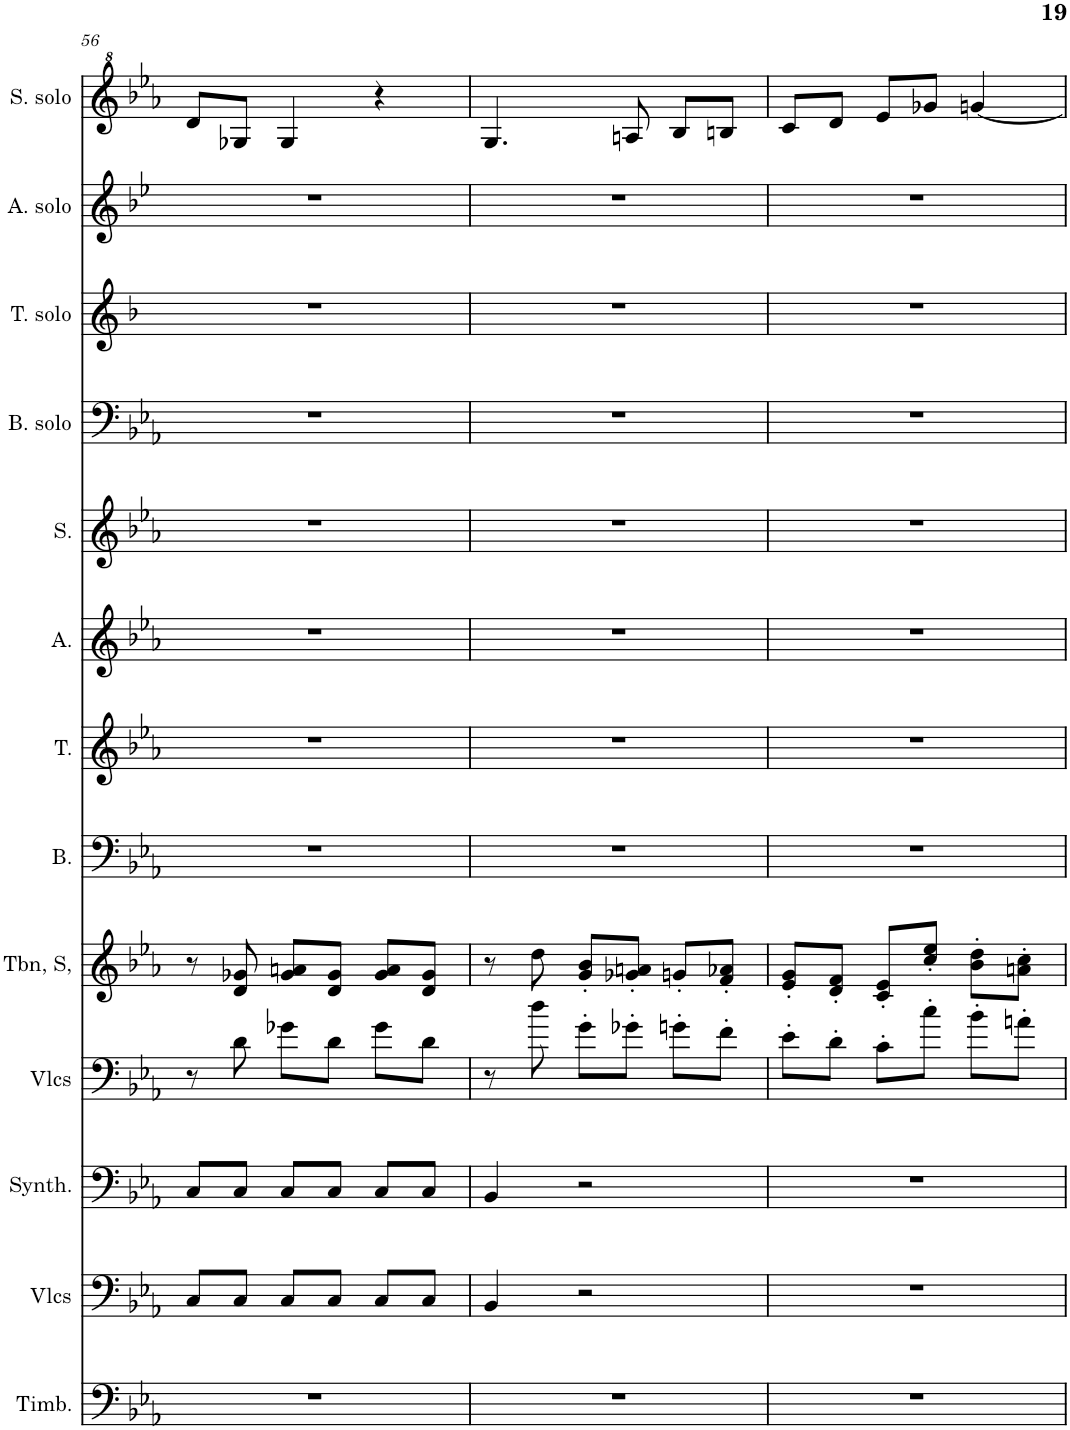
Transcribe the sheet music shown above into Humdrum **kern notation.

**kern	**kern	**kern	**kern	**kern	**kern	**kern	**kern	**kern	**kern	**kern	**kern	**kern
*part13	*part12	*part11	*part10	*part9	*part8	*part7	*part6	*part5	*part4	*part3	*part2	*part1
*staff13	*staff12	*staff11	*staff10	*staff9	*staff8	*staff7	*staff6	*staff5	*staff4	*staff3	*staff2	*staff1
*I"Timbales, Staff-1	*I"Violoncelles, D'Bass/Strings, etc	*I"Synthétiseur d'instruments à cordes, Synth strings, etc	*I"Violoncelles, Synth strings 2	*I"Trombone Soprano, 1st violins	*I"Basse	*I"Ténor	*I"Alto	*I"Soprano	*I"Bases Solo	*I"Tenor Solo	*I"Alto Solo	*I"Soprano Solo
*I'Timb.	*I'Vlcs	*I'Synth.	*I'Vlcs	*I'Tbn, S,	*I'B.	*I'T.	*I'A.	*I'S.	*I'B. solo	*I'T. solo	*I'A. solo	*I'S. solo
!!LO:PB:g=z
*clefF4	*clefF4	*clefF4	*clefF4	*clefG2	*clefF4	*clefG2	*clefG2	*clefG2	*clefF4	*clefG2	*clefG2	*clefG^2
*	*	*	*	*	*	*	*	*	*	*Trd8c14	*Trd4c7	*
*k[b-e-a-]	*k[b-e-a-]	*k[b-e-a-]	*k[b-e-a-]	*k[b-e-a-]	*k[b-e-a-]	*k[b-e-a-]	*k[b-e-a-]	*k[b-e-a-]	*k[b-e-a-]	*k[b-]	*k[b-e-]	*k[b-e-a-]
*M3/4	*M3/4	*M3/4	*M3/4	*M3/4	*M3/4	*M3/4	*M3/4	*M3/4	*M3/4	*M3/4	*M3/4	*M3/4
=56	=56	=56	=56	=56	=56	=56	=56	=56	=56	=56	=56	=56
2.r	8C/L	8C/L	8r	8r	2.r	2.r	2.r	2.r	2.r	2.r	2.r	8dd/L
.	8C/J	8C/J	8d\	8d/ 8g-X/	.	.	.	.	.	.	.	8g-X/J
.	8C/L	8C/L	8g-X\L	8g-/ 8an/L	.	.	.	.	.	.	.	4g-/
.	8C/J	8C/J	8d\J	8d/ 8g-/J	.	.	.	.	.	.	.	.
.	8C/L	8C/L	8g-\L	8g-/ 8a/L	.	.	.	.	.	.	.	4r
.	8C/J	8C/J	8d\J	8d/ 8g-/J	.	.	.	.	.	.	.	.
=57	=57	=57	=57	=57	=57	=57	=57	=57	=57	=57	=57	=57
2.r	4BB-/	4BB-/	8r	8r	2.r	2.r	2.r	2.r	2.r	2.r	2.r	4.g/
.	.	.	8dd\	8dd\	.	.	.	.	.	.	.	.
.	2r	2r	8g'\L	8g/' 8b-/'L	.	.	.	.	.	.	.	.
.	.	.	8g-X'\J	8g-X/' 8an/'J	.	.	.	.	.	.	.	8an/
.	.	.	8gn'\L	8gn'/L	.	.	.	.	.	.	.	8b-/L
.	.	.	8f'\J	8f/' 8a-X/'J	.	.	.	.	.	.	.	8bn/J
=58	=58	=58	=58	=58	=58	=58	=58	=58	=58	=58	=58	=58
2.r	2.r	2.r	8e-'\L	8e-/' 8g/'L	2.r	2.r	2.r	2.r	2.r	2.r	2.r	8cc/L
.	.	.	8d'\J	8d/' 8f/'J	.	.	.	.	.	.	.	8dd/J
.	.	.	8c'\L	8c/' 8e-/'L	.	.	.	.	.	.	.	8ee-/L
.	.	.	8cc'\J	8cc/' 8ee-/'J	.	.	.	.	.	.	.	8gg-X/J
.	.	.	8b-'\L	8b-\' 8dd\'L	.	.	.	.	.	.	.	[4ggn/
.	.	.	8an'\J	8an\' 8cc\'J	.	.	.	.	.	.	.	.
=	=	=	=	=	=	=	=	=	=	=	=	=
*-	*-	*-	*-	*-	*-	*-	*-	*-	*-	*-	*-	*-
